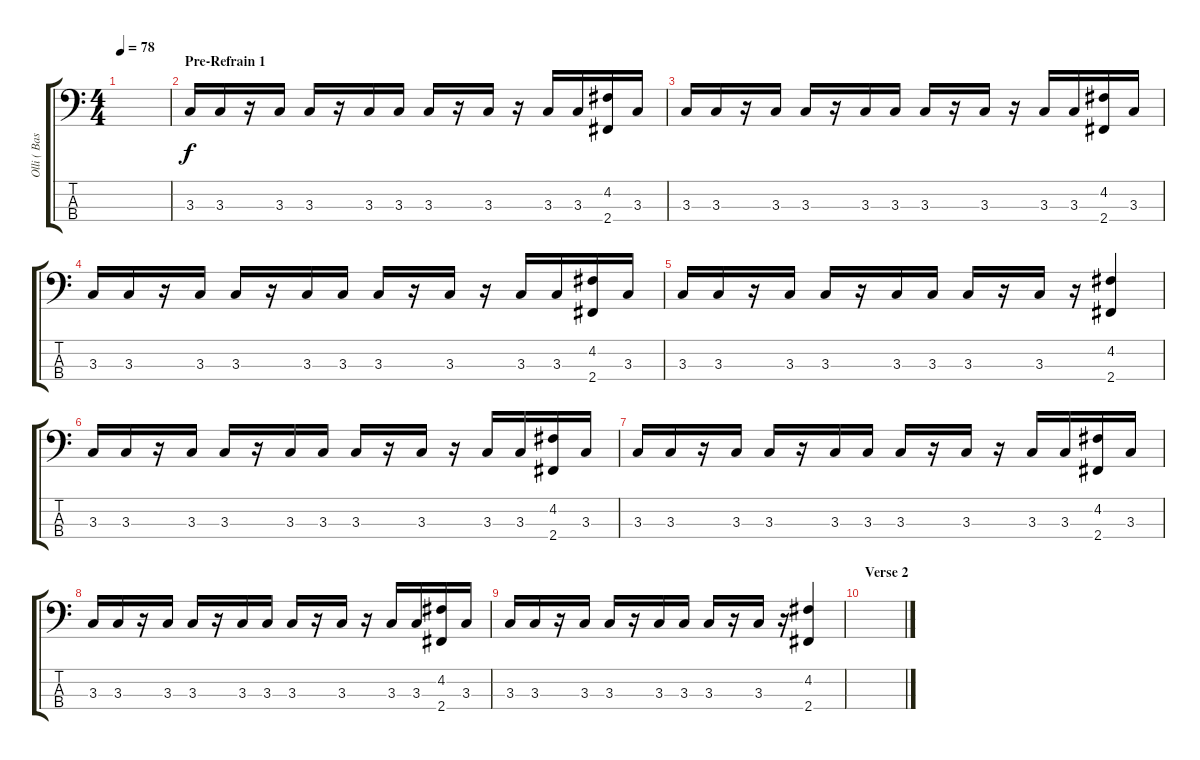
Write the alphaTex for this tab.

\track ("Olli ( Bass )" "Olli ( Bas") {instrument synthbass2}
\staff {score tabs}
\tuning (G2 D2 A1 E1) {hide}
\ts (4 4)
\tempo 78
\clef f4
\ks c
|
\section ("" "Pre-Refrain 1")
3.3.16 3.3.16 r.16 3.3.16 3.3.16 r.16 3.3.16 3.3.16 3.3.16 r.16 3.3.16 r.16 3.3.16 3.3.16 (4.2 2.4).16 3.3.16 |
3.3.16 3.3.16 r.16 3.3.16 3.3.16 r.16 3.3.16 3.3.16 3.3.16 r.16 3.3.16 r.16 3.3.16 3.3.16 (4.2 2.4).16 3.3.16 |
3.3.16 3.3.16 r.16 3.3.16 3.3.16 r.16 3.3.16 3.3.16 3.3.16 r.16 3.3.16 r.16 3.3.16 3.3.16 (4.2 2.4).16 3.3.16 |
3.3.16 3.3.16 r.16 3.3.16 3.3.16 r.16 3.3.16 3.3.16 3.3.16 r.16 3.3.16 r.16 (4.2 2.4).4 |
3.3.16 3.3.16 r.16 3.3.16 3.3.16 r.16 3.3.16 3.3.16 3.3.16 r.16 3.3.16 r.16 3.3.16 3.3.16 (4.2 2.4).16 3.3.16 |
3.3.16 3.3.16 r.16 3.3.16 3.3.16 r.16 3.3.16 3.3.16 3.3.16 r.16 3.3.16 r.16 3.3.16 3.3.16 (4.2 2.4).16 3.3.16 |
3.3.16 3.3.16 r.16 3.3.16 3.3.16 r.16 3.3.16 3.3.16 3.3.16 r.16 3.3.16 r.16 3.3.16 3.3.16 (4.2 2.4).16 3.3.16 |
3.3.16 3.3.16 r.16 3.3.16 3.3.16 r.16 3.3.16 3.3.16 3.3.16 r.16 3.3.16 r.16 (4.2 2.4).4 |
\section ("" "Verse 2")
